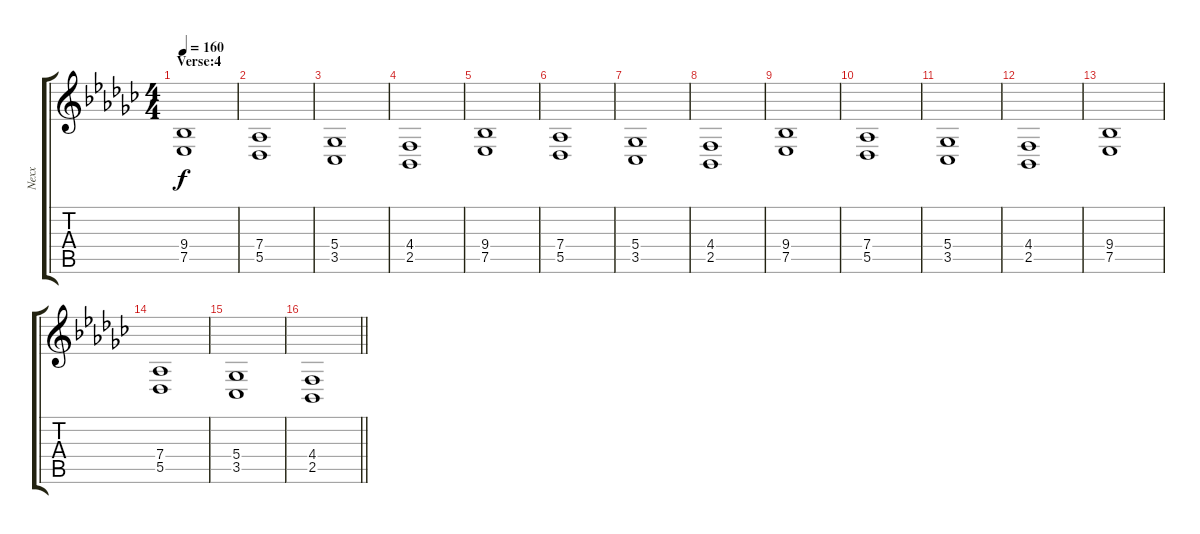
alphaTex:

\track ("Nexx" "Nexx") {instrument stringensemble2}
\staff {score tabs}
\tuning (Eb4 Bb3 Gb3 Db3 Ab2 Eb2) {hide}
\ts (4 4)
\section ("" "Verse:4")
\tempo 160
\clef g2
\ks ebminor
(9.4 7.5).1{dy f} |
(7.4 5.5).1 |
(5.4 3.5).1 |
(4.4 2.5).1 |
(9.4 7.5).1 |
(7.4 5.5).1 |
(5.4 3.5).1 |
(4.4 2.5).1 |
(9.4 7.5).1 |
(7.4 5.5).1 |
(5.4 3.5).1 |
(4.4 2.5).1 |
(9.4 7.5).1 |
(7.4 5.5).1 |
(5.4 3.5).1 |
\barLineRight lightlight
(4.4 2.5).1
